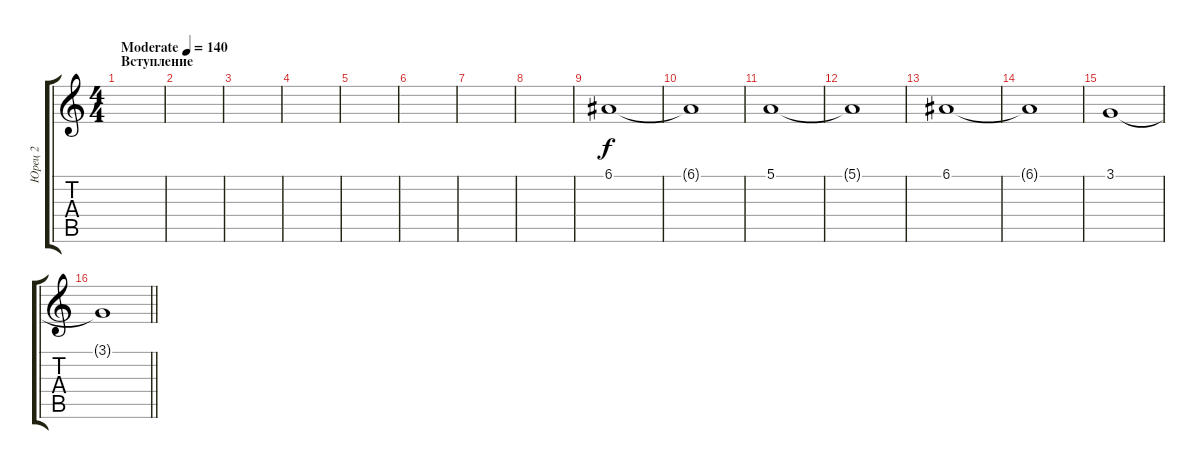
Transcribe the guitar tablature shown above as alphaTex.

\track ("Юрец 2" "Юрец 2") {instrument stringensemble2}
\staff {score tabs}
\tuning (E4 B3 G3 D3 A2 E2) {hide}
\ts (4 4)
\section ("" "Вступление")
\tempo (140 "Moderate")
\clef g2
\ks c
|
|
|
|
|
|
|
|
6.1.1 |
6.1{t}.1 |
5.1.1 |
5.1{t}.1 |
6.1.1 |
6.1{t}.1 |
3.1.1 |
\barLineRight lightlight
3.1{t}.1
